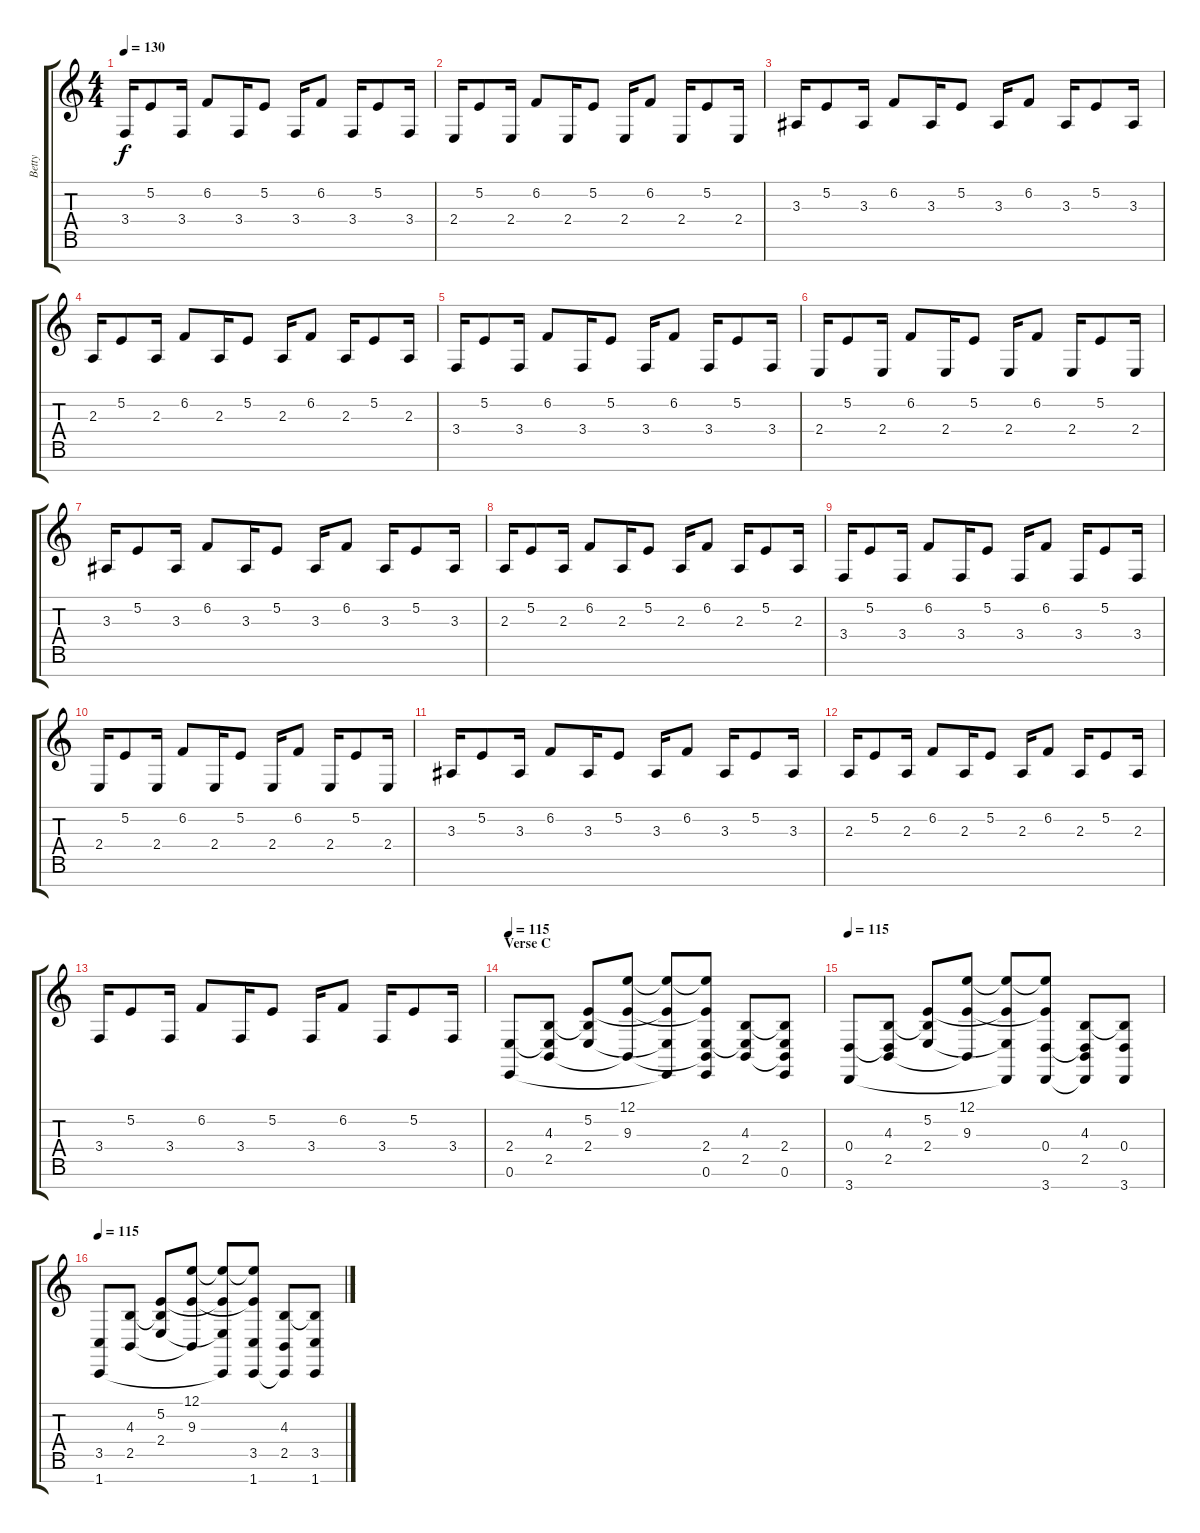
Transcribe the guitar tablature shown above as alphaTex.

\track ("Betty" "Betty") {instrument churchorgan}
\staff {score tabs}
\tuning (E4 B3 G3 D3 A2 E2 B1) {hide}
\ts (4 4)
\tempo 130
\clef g2
\ks c
3.4.16{dy f instrument churchorgan} 5.2.8 3.4.16 6.2.8 3.4.16 5.2.8 3.4.16 6.2.8 3.4.16 5.2.8 3.4.16 |
2.4.16{instrument churchorgan} 5.2.8 2.4.16 6.2.8 2.4.16 5.2.8 2.4.16 6.2.8 2.4.16 5.2.8 2.4.16 |
3.3.16{instrument churchorgan} 5.2.8 3.3.16 6.2.8 3.3.16 5.2.8 3.3.16 6.2.8 3.3.16 5.2.8 3.3.16 |
2.3.16{instrument churchorgan} 5.2.8 2.3.16 6.2.8 2.3.16 5.2.8 2.3.16 6.2.8 2.3.16 5.2.8 2.3.16 |
3.4.16{instrument churchorgan} 5.2.8 3.4.16 6.2.8 3.4.16 5.2.8 3.4.16 6.2.8 3.4.16 5.2.8 3.4.16 |
2.4.16{instrument churchorgan} 5.2.8 2.4.16 6.2.8 2.4.16 5.2.8 2.4.16 6.2.8 2.4.16 5.2.8 2.4.16 |
3.3.16{instrument churchorgan} 5.2.8 3.3.16 6.2.8 3.3.16 5.2.8 3.3.16 6.2.8 3.3.16 5.2.8 3.3.16 |
2.3.16{instrument churchorgan} 5.2.8 2.3.16 6.2.8 2.3.16 5.2.8 2.3.16 6.2.8 2.3.16 5.2.8 2.3.16 |
3.4.16{instrument churchorgan} 5.2.8 3.4.16 6.2.8 3.4.16 5.2.8 3.4.16 6.2.8 3.4.16 5.2.8 3.4.16 |
2.4.16{instrument churchorgan} 5.2.8 2.4.16 6.2.8 2.4.16 5.2.8 2.4.16 6.2.8 2.4.16 5.2.8 2.4.16 |
3.3.16{instrument churchorgan} 5.2.8 3.3.16 6.2.8 3.3.16 5.2.8 3.3.16 6.2.8 3.3.16 5.2.8 3.3.16 |
2.3.16{instrument churchorgan} 5.2.8 2.3.16 6.2.8 2.3.16 5.2.8 2.3.16 6.2.8 2.3.16 5.2.8 2.3.16 |
3.4.16{instrument churchorgan} 5.2.8 3.4.16 6.2.8 3.4.16 5.2.8 3.4.16 6.2.8 3.4.16 5.2.8 3.4.16 |
\section ("" "Verse C")
\tempo 115
(2.4 0.6).8{instrument koto} (4.3 2.4{t} 2.5).8 (5.2 4.3{t} 2.4).8 (12.1 9.3 2.5{t}).8 (12.1{t} 5.2{t} 2.4{t} 0.6{t}).8 (12.1{t} 9.3{t} 2.4 2.5{t} 0.6).8 (4.3 2.4{t} 2.5).8 (4.3{t} 2.4 2.5{t} 0.6).8 |
\tempo 115
(0.4 3.7).8{instrument koto} (4.3 0.4{t} 2.5).8 (5.2 4.3{t} 2.4).8 (12.1 9.3 2.5{t}).8 (12.1{t} 5.2{t} 2.4{t} 3.7{t}).8 (12.1{t} 9.3{t} 0.4 3.7).8 (4.3 0.4{t} 2.5 3.7{t}).8 (4.3{t} 0.4 3.7).8 |
\tempo 115
(3.5 1.7).8{instrument koto} (4.3 2.5).8 (5.2 4.3{t} 2.4).8 (12.1 9.3 2.5{t}).8 (12.1{t} 5.2{t} 2.4{t} 1.7{t}).8 (12.1{t} 9.3{t} 3.5 1.7).8 (4.3 2.5 1.7{t}).8 (4.3{t} 3.5 1.7).8
